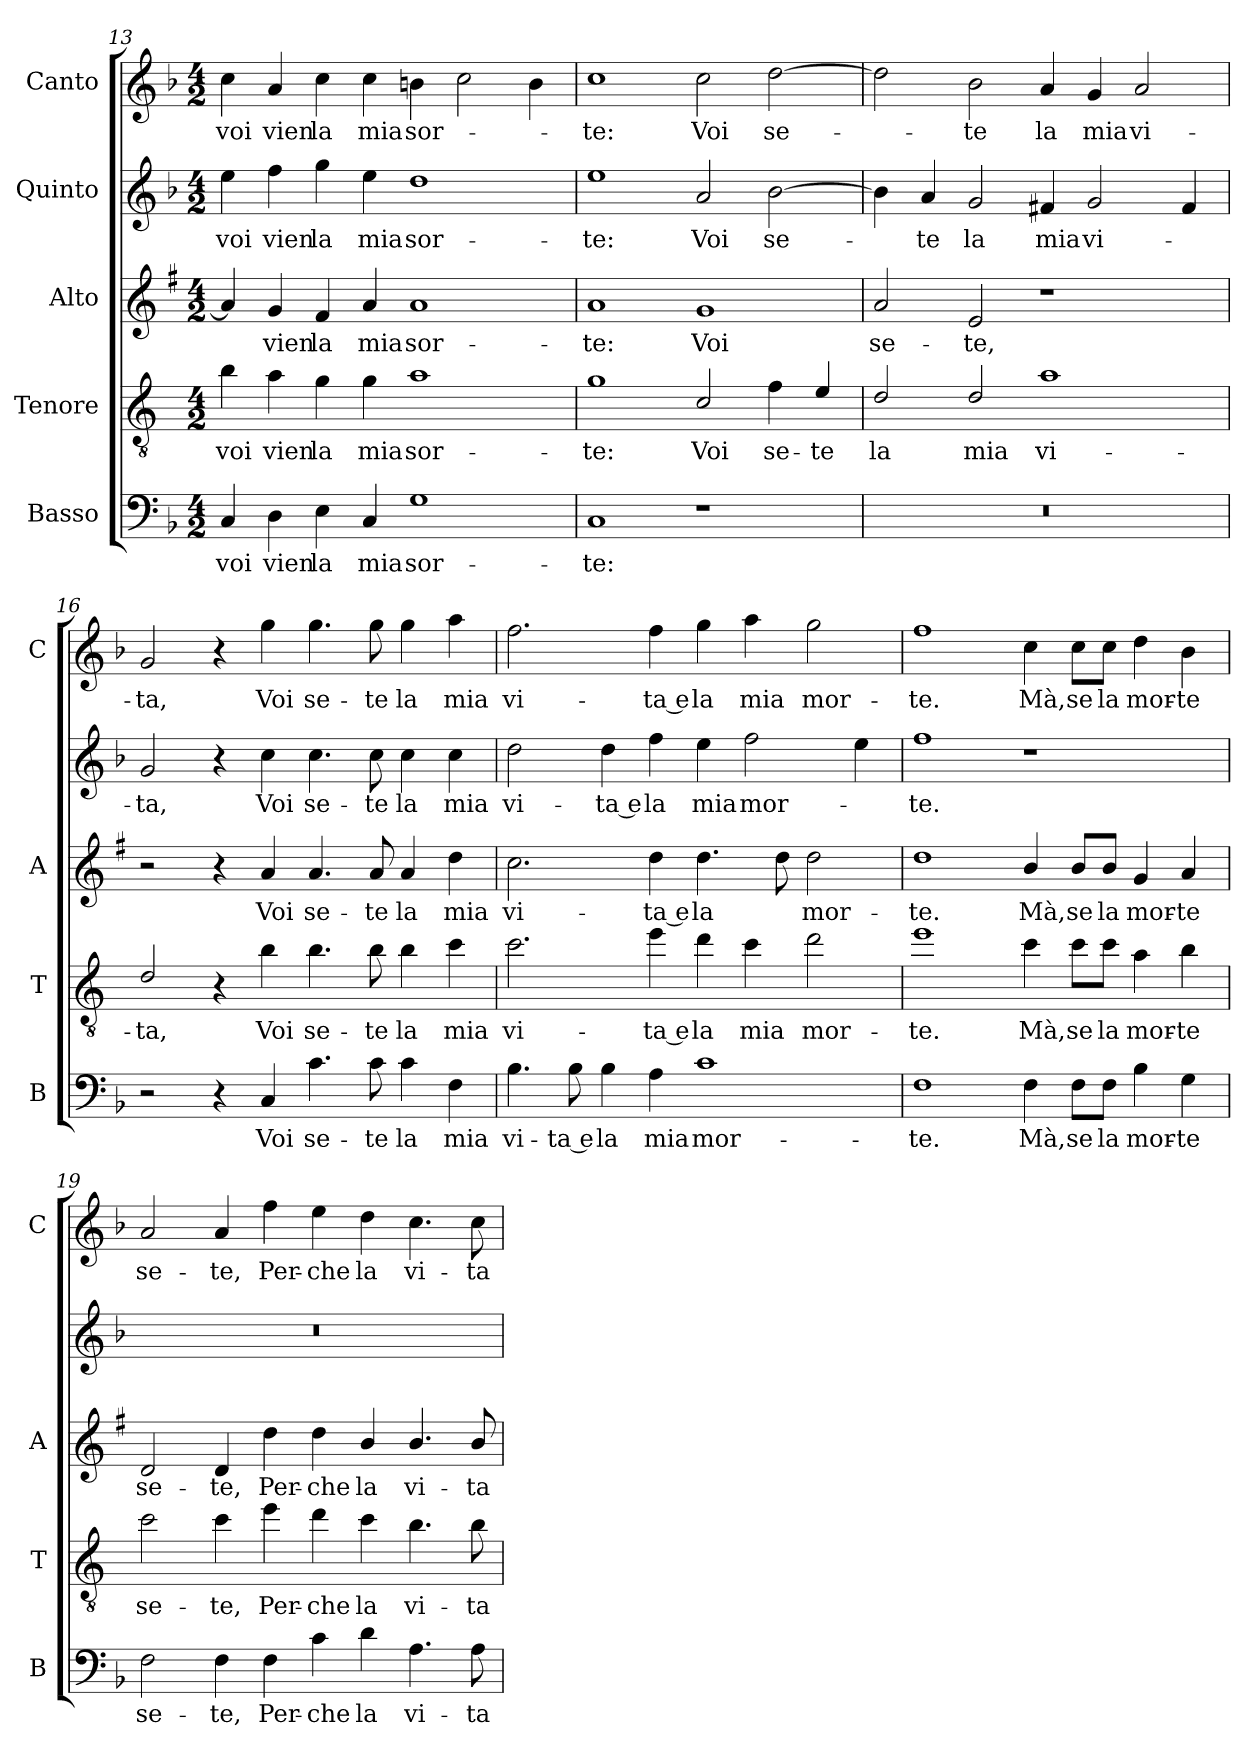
**kern	**text	**kern	**text	**kern	**text	**kern	**text	**kern	**text
*part5	*part5	*part4	*part4	*part3	*part3	*part2	*part2	*part1	*part1
*staff5	*staff5	*staff4	*staff4	*staff3	*staff3	*staff2	*staff2	*staff1	*staff1
*I"Basso	*	*I"Tenore	*	*I"Alto	*	*I"Quinto	*	*I"Canto	*
*I'B	*	*I'T	*	*I'A	*	*	*	*I'C	*
*clefF4	*	*clefGv2	*	*clefG2	*	*clefG2	*	*clefG2	*
*	*	*ITrd4c7	*	*ITrd1c2	*	*	*	*	*
*k[b-]	*	*k[b-]	*	*k[b-]	*	*k[b-]	*	*k[b-]	*
*F:	*	*F:	*	*F:	*	*F:	*	*F:	*
*M4/2	*	*M4/2	*	*M4/2	*	*M4/2	*	*M4/2	*
=13	=13	=13	=13	=13	=13	=13	=13	=13	=13
!	!LO:LY:b	!	!LO:LY:b	!	!	!	!LO:LY:b	!	!LO:LY:b
4C/	voi	4e\	voi	4g/]	.	4ee\	voi	4cc\	voi
!	!LO:LY:b	!	!LO:LY:b	!	!LO:LY:b	!	!LO:LY:b	!	!LO:LY:b
4D\	vien	4d\	vien	4f/	vien	4ff\	vien	4a/	vien
!	!LO:LY:b	!	!LO:LY:b	!	!LO:LY:b	!	!LO:LY:b	!	!LO:LY:b
4E\	la	4c\	la	4e/	la	4gg\	la	4cc\	la
!	!LO:LY:b	!	!LO:LY:b	!	!LO:LY:b	!	!LO:LY:b	!	!LO:LY:b
4C/	mia	4c\	mia	4g/	mia	4ee\	mia	4cc\	mia
!	!LO:LY:b	!	!LO:LY:b	!	!LO:LY:b	!	!LO:LY:b	!	!LO:LY:b
1G	sor-	1d	sor-	1g	sor-	1dd	sor-	4bn\	sor-
.	.	.	.	.	.	.	.	2cc\	.
.	.	.	.	.	.	.	.	4b\	.
=14	=14	=14	=14	=14	=14	=14	=14	=14	=14
!	!LO:LY:b	!	!LO:LY:b	!	!LO:LY:b	!	!LO:LY:b	!	!LO:LY:b
1C	-te:	1c	-te:	1g	-te:	1ee	-te:	1cc	-te:
!	!	!	!LO:LY:b	!	!LO:LY:b	!	!LO:LY:b	!	!LO:LY:b
1r	.	2F/	Voi	1f	Voi	2a/	Voi	2cc\	Voi
!	!	!	!LO:LY:b	!	!	!	!LO:LY:b	!	!LO:LY:b
.	.	4B-\	se-	.	.	[2b-\	se-	[2dd\	se-
!	!	!	!LO:LY:b	!	!	!	!	!	!
.	.	4A/	-te	.	.	.	.	.	.
=15	=15	=15	=15	=15	=15	=15	=15	=15	=15
!	!	!	!LO:LY:b	!	!LO:LY:b	!	!	!	!
0r	.	2G/	la	2g/	se-	4b-\]	.	2dd\]	.
!	!	!	!	!	!	!	!LO:LY:b	!	!
.	.	.	.	.	.	4a/	-te	.	.
!	!	!	!LO:LY:b	!	!LO:LY:b	!	!LO:LY:b	!	!LO:LY:b
.	.	2G/	mia	2d/	-te,	2g/	la	2b-\	-te
!	!	!	!LO:LY:b	!	!	!	!LO:LY:b	!	!LO:LY:b
.	.	1d	vi-	1r	.	4f#X/	mia	4a/	la
!	!	!	!	!	!	!	!LO:LY:b	!	!LO:LY:b
.	.	.	.	.	.	2g/	vi-	4g/	mia
!	!	!	!	!	!	!	!	!	!LO:LY:b
.	.	.	.	.	.	.	.	2a/	vi-
.	.	.	.	.	.	4f#/	.	.	.
!!LO:LB:g=z
=16	=16	=16	=16	=16	=16	=16	=16	=16	=16
!	!	!	!LO:LY:b	!	!	!	!LO:LY:b	!	!LO:LY:b
2r	.	2G/	-ta,	2r	.	2g/	-ta,	2g/	-ta,
4r	.	4r	.	4r	.	4r	.	4r	.
!	!LO:LY:b	!	!LO:LY:b	!	!LO:LY:b	!	!LO:LY:b	!	!LO:LY:b
4C/	Voi	4e\	Voi	4g/	Voi	4cc\	Voi	4gg\	Voi
!	!LO:LY:b	!	!LO:LY:b	!	!LO:LY:b	!	!LO:LY:b	!	!LO:LY:b
4.c\	se-	4.e\	se-	4.g/	se-	4.cc\	se-	4.gg\	se-
!	!LO:LY:b	!	!LO:LY:b	!	!LO:LY:b	!	!LO:LY:b	!	!LO:LY:b
8c\	-te	8e\	-te	8g/	-te	8cc\	-te	8gg\	-te
!	!LO:LY:b	!	!LO:LY:b	!	!LO:LY:b	!	!LO:LY:b	!	!LO:LY:b
4c\	la	4e\	la	4g/	la	4cc\	la	4gg\	la
!	!LO:LY:b	!	!LO:LY:b	!	!LO:LY:b	!	!LO:LY:b	!	!LO:LY:b
4F\	mia	4f\	mia	4cc\	mia	4cc\	mia	4aa\	mia
=17	=17	=17	=17	=17	=17	=17	=17	=17	=17
!	!LO:LY:b	!	!LO:LY:b	!	!LO:LY:b	!	!LO:LY:b	!	!LO:LY:b
4.B-\	vi-	2.f\	vi-	2.b-\	vi-	2dd\	vi-	2.ff\	vi-
!	!LO:LY:b	!	!	!	!	!	!	!	!
8B-\	-ta e	.	.	.	.	.	.	.	.
!	!LO:LY:b	!	!	!	!	!	!LO:LY:b	!	!
4B-\	la	.	.	.	.	4dd\	-ta e	.	.
!	!LO:LY:b	!	!LO:LY:b	!	!LO:LY:b	!	!LO:LY:b	!	!LO:LY:b
4A\	mia	4a\	-ta e	4cc\	-ta e	4ff\	la	4ff\	-ta e
!	!LO:LY:b	!	!LO:LY:b	!	!LO:LY:b	!	!LO:LY:b	!	!LO:LY:b
1c	mor-	4g\	la	4.cc\	la	4ee\	mia	4gg\	la
!	!	!	!LO:LY:b	!	!	!	!LO:LY:b	!	!LO:LY:b
.	.	4f\	mia	.	.	2ff\	mor-	4aa\	mia
.	.	.	.	8cc\	.	.	.	.	.
!	!	!	!LO:LY:b	!	!LO:LY:b	!	!	!	!LO:LY:b
.	.	2g\	mor-	2cc\	mor-	.	.	2gg\	mor-
.	.	.	.	.	.	4ee\	.	.	.
=18	=18	=18	=18	=18	=18	=18	=18	=18	=18
!	!LO:LY:b	!	!LO:LY:b	!	!LO:LY:b	!	!LO:LY:b	!	!LO:LY:b
1F	-te.	1a	-te.	1cc	-te.	1ff	-te.	1ff	-te.
!	!LO:LY:b	!	!LO:LY:b	!	!LO:LY:b	!	!	!	!LO:LY:b
4F\	Mà,	4f\	Mà,	4a/	Mà,	1r	.	4cc\	Mà,
!	!LO:LY:b	!	!LO:LY:b	!	!LO:LY:b	!	!	!	!LO:LY:b
8F\L	se	8f\L	se	8a/L	se	.	.	8cc\L	se
!	!LO:LY:b	!	!LO:LY:b	!	!LO:LY:b	!	!	!	!LO:LY:b
8F\J	la	8f\J	la	8a/J	la	.	.	8cc\J	la
!	!LO:LY:b	!	!LO:LY:b	!	!LO:LY:b	!	!	!	!LO:LY:b
4B-\	mor-	4d\	mor-	4f/	mor-	.	.	4dd\	mor-
!	!LO:LY:b	!	!LO:LY:b	!	!LO:LY:b	!	!	!	!LO:LY:b
4G\	-te	4e\	-te	4g/	-te	.	.	4b-\	-te
!!LO:PB:g=z
=19	=19	=19	=19	=19	=19	=19	=19	=19	=19
!	!LO:LY:b	!	!LO:LY:b	!	!LO:LY:b	!	!	!	!LO:LY:b
2F\	se-	2f\	se-	2c/	se-	0r	.	2a/	se-
!	!LO:LY:b	!	!LO:LY:b	!	!LO:LY:b	!	!	!	!LO:LY:b
4F\	-te,	4f\	-te,	4c/	-te,	.	.	4a/	-te,
!	!LO:LY:b	!	!LO:LY:b	!	!LO:LY:b	!	!	!	!LO:LY:b
4F\	Per-	4a\	Per-	4cc\	Per-	.	.	4ff\	Per-
!	!LO:LY:b	!	!LO:LY:b	!	!LO:LY:b	!	!	!	!LO:LY:b
4c\	-che	4g\	-che	4cc\	-che	.	.	4ee\	-che
!	!LO:LY:b	!	!LO:LY:b	!	!LO:LY:b	!	!	!	!LO:LY:b
4d\	la	4f\	la	4a/	la	.	.	4dd\	la
!	!LO:LY:b	!	!LO:LY:b	!	!LO:LY:b	!	!	!	!LO:LY:b
4.A\	vi-	4.e\	vi-	4.a/	vi-	.	.	4.cc\	vi-
!	!LO:LY:b	!	!LO:LY:b	!	!LO:LY:b	!	!	!	!LO:LY:b
8A\	-ta	8e\	-ta	8a/	-ta	.	.	8cc\	-ta
=	=	=	=	=	=	=	=	=	=
*-	*-	*-	*-	*-	*-	*-	*-	*-	*-
